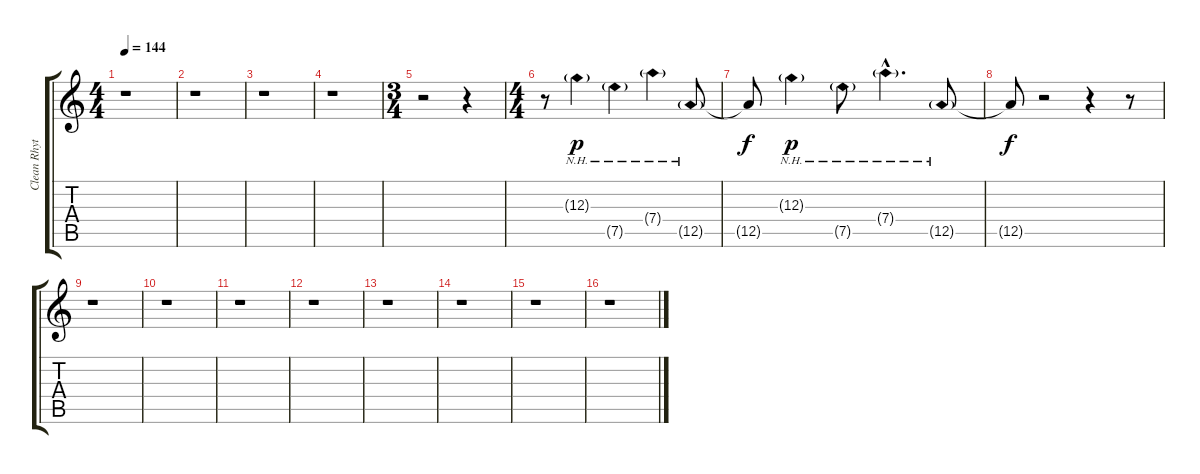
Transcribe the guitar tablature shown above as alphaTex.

\track ("Clean Rhythm Echo" "Clean Rhyt") {instrument acousticguitarsteel}
\staff {score tabs}
\tuning (E4 B3 G3 D3 A2 E2) {hide}
\ts (4 4)
\tempo 144
\clef g2
\ks c
r.1{dy mp} |
r.1 |
r.1 |
r.1 |
\ts (3 4)
r.2 r.4 |
\ts (4 4)
r.8 12.3{nh g}.4{dy p} 7.5{nh g}.4 7.4{nh g}.4 12.5{nh g}.8 |
12.5{t}.8{dy f} 12.3{nh g}.4{dy p} 7.5{nh g}.8 7.4{nh g hac}.4{d} 12.5{nh g}.8 |
12.5{t}.8{dy f} r.2 r.4 r.8 |
r.1 |
r.1 |
r.1 |
r.1 |
r.1 |
r.1 |
r.1 |
r.1
